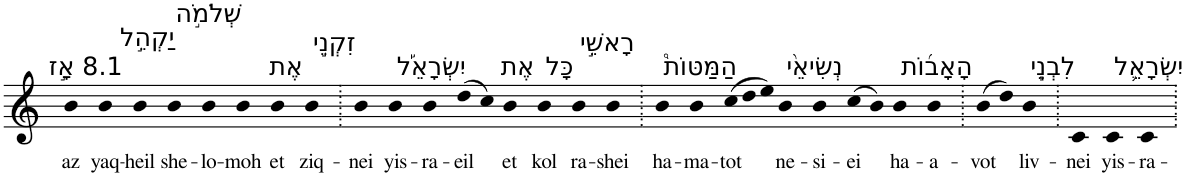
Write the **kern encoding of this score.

**kern	**text
*part1	*part1
*staff1	*staff1
*I"Piano	*
*I'Pno	*
*clefG2	*
*k[]	*
=1	=1
!LO:TX:a:t=8.1 אָ֣ז	!
!	!LO:LY:b
4b	az
!LO:TX:a:t=יַקְהֵ֣ל	!
!	!LO:LY:b
4b	yaq-
!	!LO:LY:b
4b	-heil
!LO:TX:a:t=שְׁלֹמֹ֣ה	!
!	!LO:LY:b
4b	she-
!	!LO:LY:b
4b	-lo-
!	!LO:LY:b
4b	-moh
!LO:TX:a:t=אֶת	!
!	!LO:LY:b
4b	et
!LO:TX:a:t=זִקְנֵ֣י	!
!	!LO:LY:b
4b	ziq-
=2.	=2.
!	!LO:LY:b
4b	-nei
!LO:TX:a:t=יִשְׂרָאֵ֡ל	!
!	!LO:LY:b
4b	yis-
!	!LO:LY:b
4b	-ra-
!	!LO:LY:b
(>8dd	-eil
8cc)	.
!LO:TX:a:t=אֶת	!
!	!LO:LY:b
4b	et
!LO:TX:a:t=כָּל	!
!	!LO:LY:b
4b	kol
!LO:TX:a:t=רָאשֵׁ֣י	!
!	!LO:LY:b
4b	ra-
!	!LO:LY:b
4b	-shei
=3.	=3.
!LO:TX:a:t=הַמַּטּוֹת֩	!
!	!LO:LY:b
4b	ha-
!	!LO:LY:b
4b	-ma-
*Xtuplet	*
!	!LO:LY:b
(>12cc	-tot
12dd	.
12ee)	.
!LO:TX:a:t=נְשִׂיאֵ֨י	!
!	!LO:LY:b
4b	ne-
!	!LO:LY:b
4b	-si-
!	!LO:LY:b
(>8cc	-ei
8b)	.
!LO:TX:a:t=הָאָב֜וֹת	!
!	!LO:LY:b
4b	ha-
!	!LO:LY:b
4b	-a-
=4.	=4.
!	!LO:LY:b
(>8b	-vot
8dd)	.
!LO:TX:a:t=לִבְנֵ֧י	!
!	!LO:LY:b
4b	liv-
=5.	=5.
!	!LO:LY:b
4c	-nei
!LO:TX:a:t=יִשְׂרָאֵ֛ל	!
!	!LO:LY:b
4c	yis-
!	!LO:LY:b
4c	-ra-
=.	=.
*-	*-
